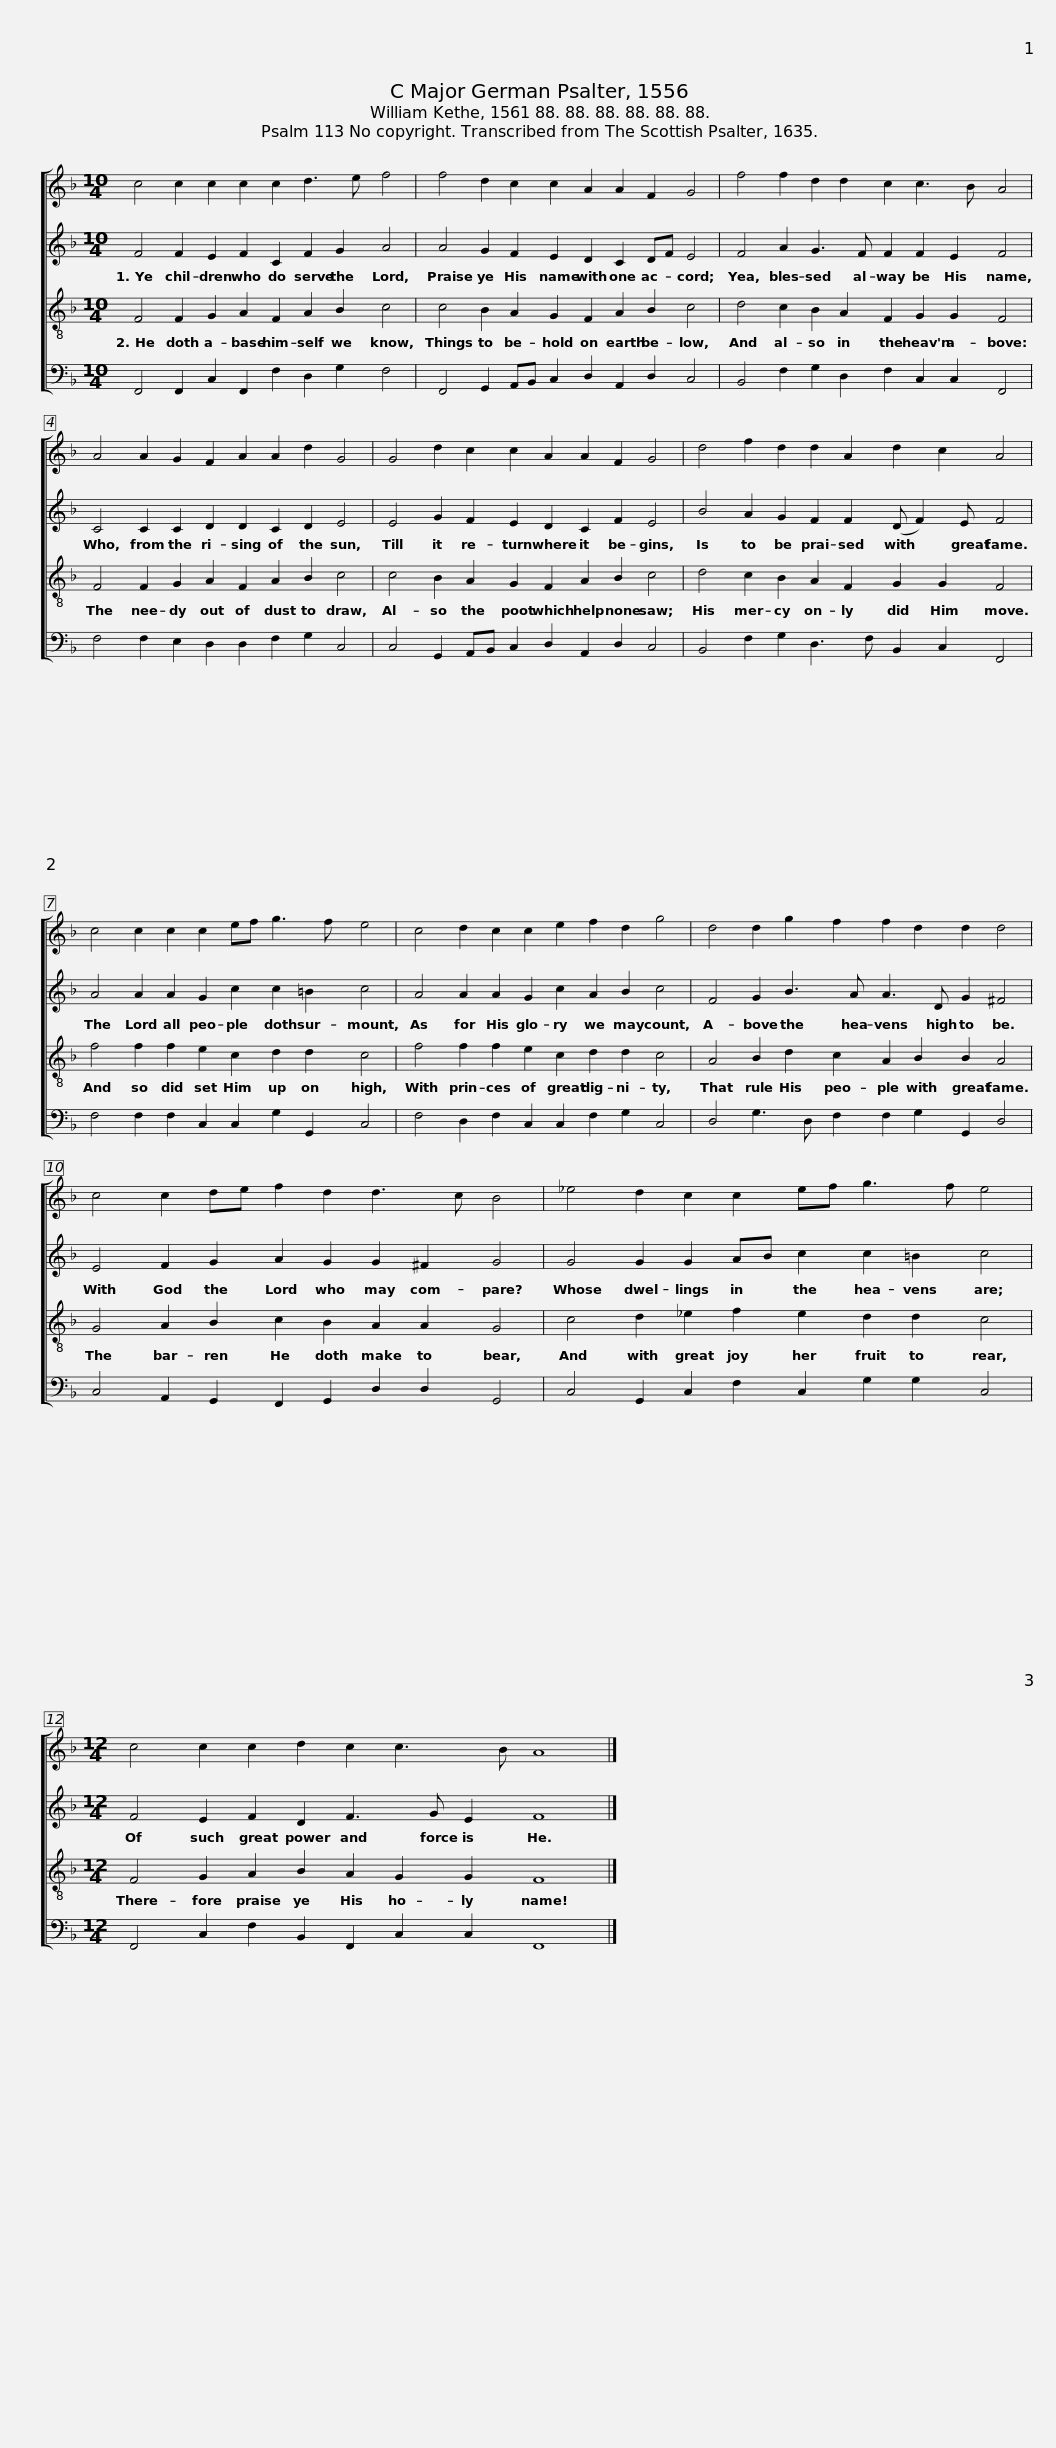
X:1
%%score [ 1 2 3 4 ]
L:1/8
M:10/4
I:linebreak $
K:F
V:1 treble
V:2 treble
V:3 treble-8
V:4 bass
V:1
 c4 c2 c2 c2 c2 d3 e f4 |$ f4 d2 c2 c2 A2 A2 F2 G4 | f4 f2 d2 d2 c2 c3 B A4 |$ A4 A2 G2 F2 A2 A2 d2 G4 | G4 d2 c2 c2 A2 A2 F2 G4 |$ %5
 d4 f2 d2 d2 A2 d2 c2 A4 | c4 c2 c2 c2 ef g3 f e4 |$ c4 d2 c2 c2 e2 f2 d2 g4 | d4 d2 g2 f2 f2 d2 d2 d4 |$ c4 c2 de f2 d2 d3 c B4 |$ %10
 _e4 d2 c2 c2 ef g3 f e4 |$[M:12/4] c4 c2 c2 d2 c2 c3 B A8 |] %12
V:2
 F4 F2 E2 F2 C2 F2 G2 A4 |$ A4 G2 F2 E2 D2 C2 DF E4 | F4 A2 G3 F F2 F2 E2 F4 |$ C4 C2 C2 D2 D2 C2 D2 E4 | E4 G2 F2 E2 D2 C2 F2 E4 |$ %5
 B4 A2 G2 F2 F2 (D F2) E F4 | A4 A2 A2 G2 c2 c2 =B2 c4 |$ A4 A2 A2 G2 c2 A2 B2 c4 | F4 G2 B3 A A3 D G2 ^F4 |$ E4 F2 G2 A2 G2 G2 ^F2 G4 |$ %10
 G4 G2 G2 AB c2 c2 =B2 c4 |$[M:12/4] F4 E2 F2 D2 F3 G E2 F8 |] %12
V:3
 F4 F2 G2 A2 F2 A2 B2 c4 |$ c4 B2 A2 G2 F2 A2 B2 c4 | d4 c2 B2 A2 F2 G2 G2 F4 |$ F4 F2 G2 A2 F2 A2 B2 c4 | c4 B2 A2 G2 F2 A2 B2 c4 |$ %5
 d4 c2 B2 A2 F2 G2 G2 F4 | f4 f2 f2 e2 c2 d2 d2 c4 |$ f4 f2 f2 e2 c2 d2 d2 c4 | A4 B2 d2 c2 A2 B2 B2 A4 |$ G4 A2 B2 c2 B2 A2 A2 G4 |$ %10
 c4 d2 _e2 f2 e2 d2 d2 c4 |$[M:12/4] F4 G2 A2 B2 A2 G2 G2 F8 |] %12
V:4
 F,,4 F,,2 C,2 F,,2 F,2 D,2 G,2 F,4 |$ F,,4 G,,2 A,,B,, C,2 D,2 A,,2 D,2 C,4 | B,,4 F,2 G,2 D,2 F,2 C,2 C,2 F,,4 |$ F,4 F,2 E,2 D,2 D,2 F,2 G,2 C,4 | C,4 G,,2 A,,B,, C,2 D,2 A,,2 D,2 C,4 |$ %5
 B,,4 F,2 G,2 D,3 F, B,,2 C,2 F,,4 | F,4 F,2 F,2 C,2 C,2 G,2 G,,2 C,4 |$ F,4 D,2 F,2 C,2 C,2 F,2 G,2 C,4 | D,4 G,3 D, F,2 F,2 G,2 G,,2 D,4 |$ C,4 A,,2 G,,2 F,,2 G,,2 D,2 D,2 G,,4 |$ %10
 C,4 G,,2 C,2 F,2 C,2 G,2 G,2 C,4 |$[M:12/4] F,,4 C,2 F,2 B,,2 F,,2 C,2 C,2 F,,8 |] %12
